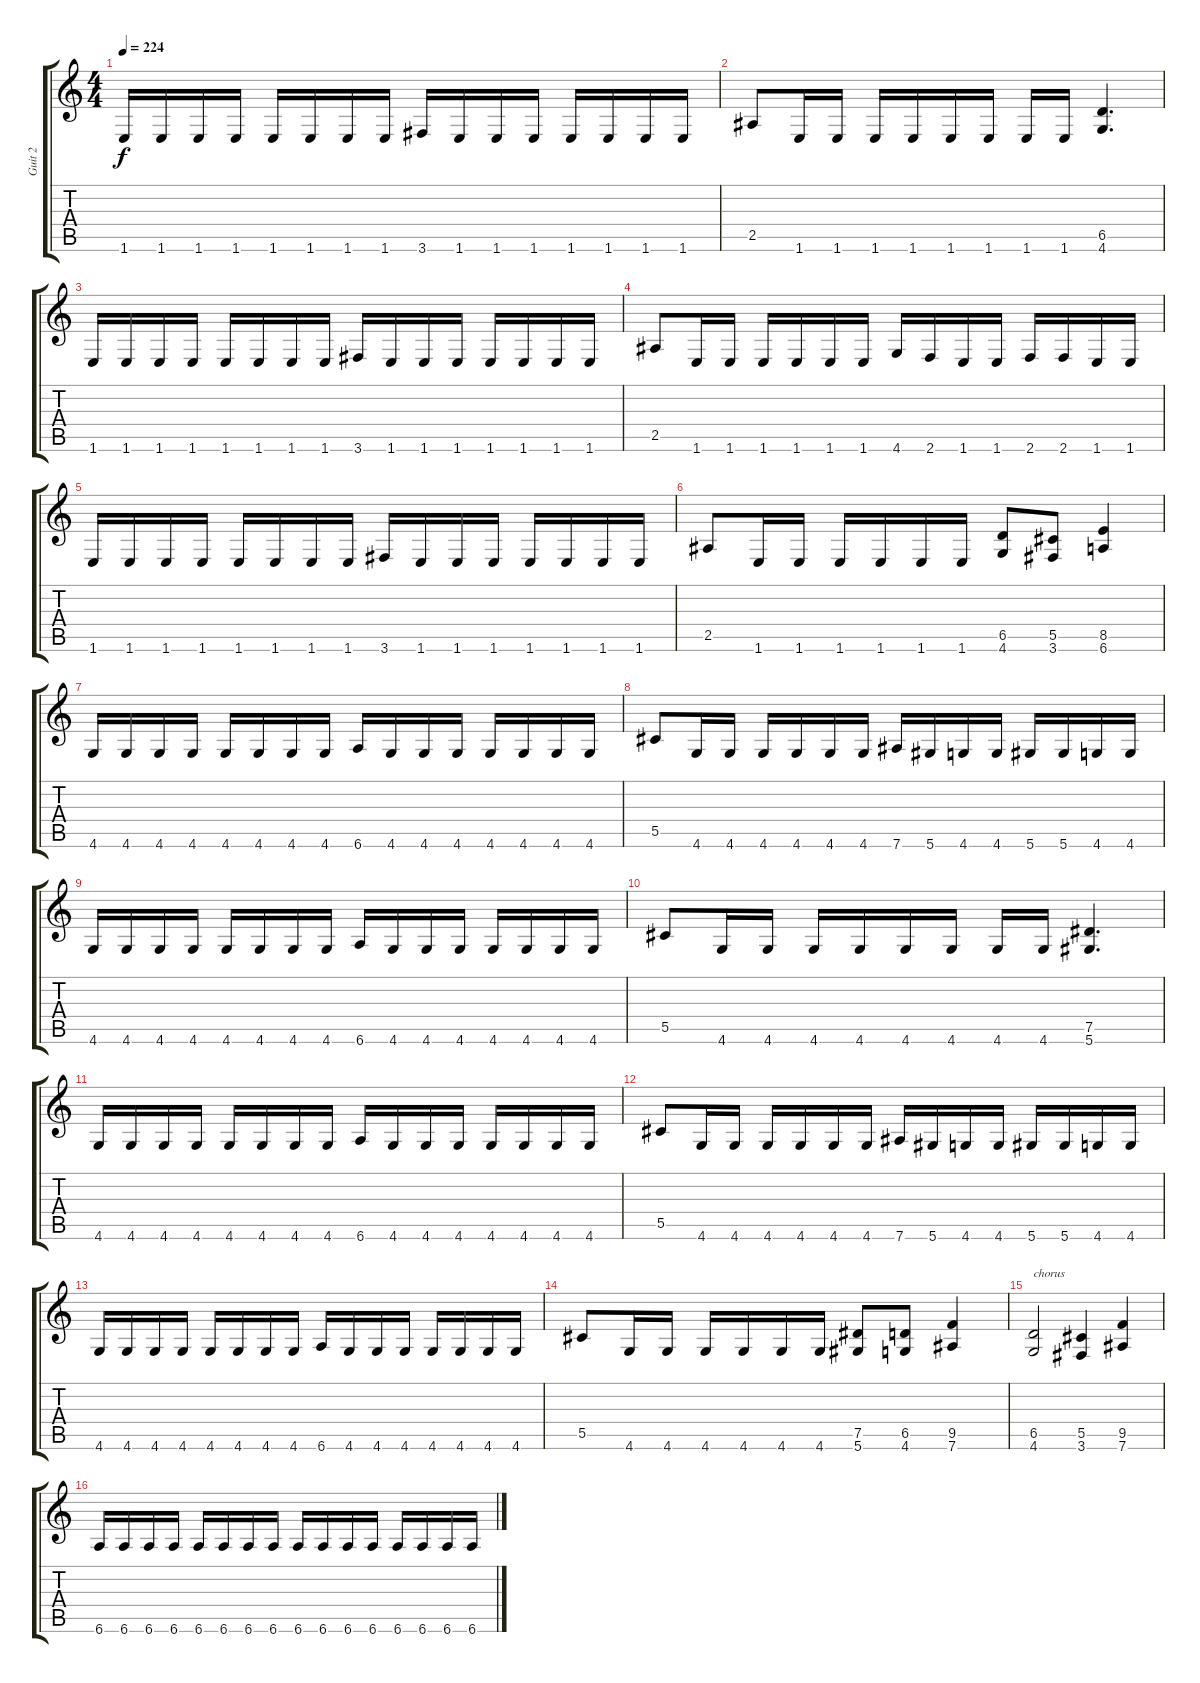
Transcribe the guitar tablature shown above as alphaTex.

\track ("Guit 2" "Guit 2") {instrument distortionguitar}
\staff {score tabs}
\tuning (Eb4 Bb3 Gb3 Db3 Ab2 Eb2) {hide}
\ts (4 4)
\tempo 224
\clef g2
\ks c
1.6.16{dy f} 1.6.16 1.6.16 1.6.16 1.6.16 1.6.16 1.6.16 1.6.16 3.6.16 1.6.16 1.6.16 1.6.16 1.6.16 1.6.16 1.6.16 1.6.16 |
2.5.8 1.6.16 1.6.16 1.6.16 1.6.16 1.6.16 1.6.16 1.6.16 1.6.16 (6.5 4.6).4{d} |
1.6.16 1.6.16 1.6.16 1.6.16 1.6.16 1.6.16 1.6.16 1.6.16 3.6.16 1.6.16 1.6.16 1.6.16 1.6.16 1.6.16 1.6.16 1.6.16 |
2.5.8 1.6.16 1.6.16 1.6.16 1.6.16 1.6.16 1.6.16 4.6.16 2.6.16 1.6.16 1.6.16 2.6.16 2.6.16 1.6.16 1.6.16 |
1.6.16 1.6.16 1.6.16 1.6.16 1.6.16 1.6.16 1.6.16 1.6.16 3.6.16 1.6.16 1.6.16 1.6.16 1.6.16 1.6.16 1.6.16 1.6.16 |
2.5.8 1.6.16 1.6.16 1.6.16 1.6.16 1.6.16 1.6.16 (6.5 4.6).8 (5.5 3.6).8 (8.5 6.6).4 |
4.6.16 4.6.16 4.6.16 4.6.16 4.6.16 4.6.16 4.6.16 4.6.16 6.6.16 4.6.16 4.6.16 4.6.16 4.6.16 4.6.16 4.6.16 4.6.16 |
5.5.8 4.6.16 4.6.16 4.6.16 4.6.16 4.6.16 4.6.16 7.6.16 5.6.16 4.6.16 4.6.16 5.6.16 5.6.16 4.6.16 4.6.16 |
4.6.16 4.6.16 4.6.16 4.6.16 4.6.16 4.6.16 4.6.16 4.6.16 6.6.16 4.6.16 4.6.16 4.6.16 4.6.16 4.6.16 4.6.16 4.6.16 |
5.5.8 4.6.16 4.6.16 4.6.16 4.6.16 4.6.16 4.6.16 4.6.16 4.6.16 (7.5 5.6).4{d} |
4.6.16 4.6.16 4.6.16 4.6.16 4.6.16 4.6.16 4.6.16 4.6.16 6.6.16 4.6.16 4.6.16 4.6.16 4.6.16 4.6.16 4.6.16 4.6.16 |
5.5.8 4.6.16 4.6.16 4.6.16 4.6.16 4.6.16 4.6.16 7.6.16 5.6.16 4.6.16 4.6.16 5.6.16 5.6.16 4.6.16 4.6.16 |
4.6.16 4.6.16 4.6.16 4.6.16 4.6.16 4.6.16 4.6.16 4.6.16 6.6.16 4.6.16 4.6.16 4.6.16 4.6.16 4.6.16 4.6.16 4.6.16 |
5.5.8 4.6.16 4.6.16 4.6.16 4.6.16 4.6.16 4.6.16 (7.5 5.6).8 (6.5 4.6).8 (9.5 7.6).4 |
(6.5 4.6).2{txt "chorus"} (5.5 3.6).4 (9.5 7.6).4 |
6.6.16 6.6.16 6.6.16 6.6.16 6.6.16 6.6.16 6.6.16 6.6.16 6.6.16 6.6.16 6.6.16 6.6.16 6.6.16 6.6.16 6.6.16 6.6.16
